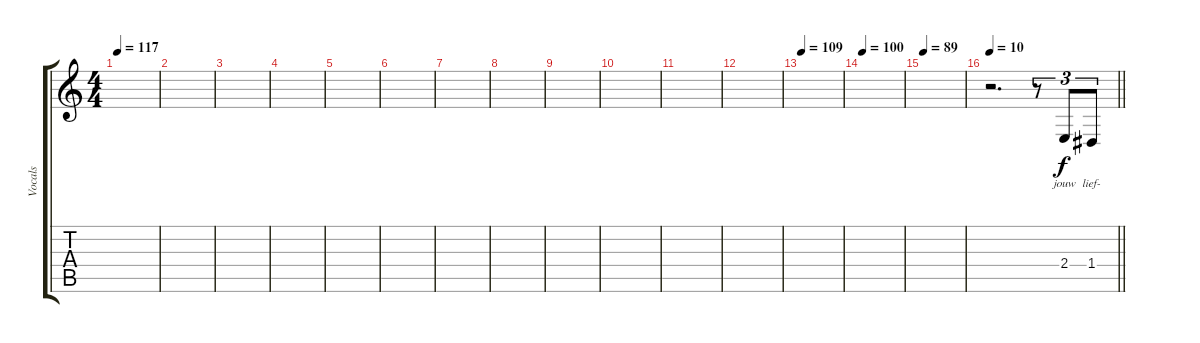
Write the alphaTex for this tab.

\track ("Vocals" "Vocals") {instrument oboe}
\staff {score tabs}
\tuning (E4 B3 G3 D3 A2 E2) {hide}
\ts (4 4)
\tempo 117
\clef g2
\ks c
|
|
|
|
|
|
|
|
|
|
|
|
\tempo 109
|
\tempo 100
|
\tempo 89
|
\tempo 117
\tempo 10
\barLineRight lightlight
r.2{d volume 12} r.8{tu (3 2)} 2.4.8{tu (3 2) lyrics (0 "jouw") lyrics (1 "") lyrics (2 "") lyrics (3 "") lyrics (4 "")} 1.4.8{tu (3 2) lyrics (0 "lief-") lyrics (1 "") lyrics (2 "") lyrics (3 "") lyrics (4 "")}
